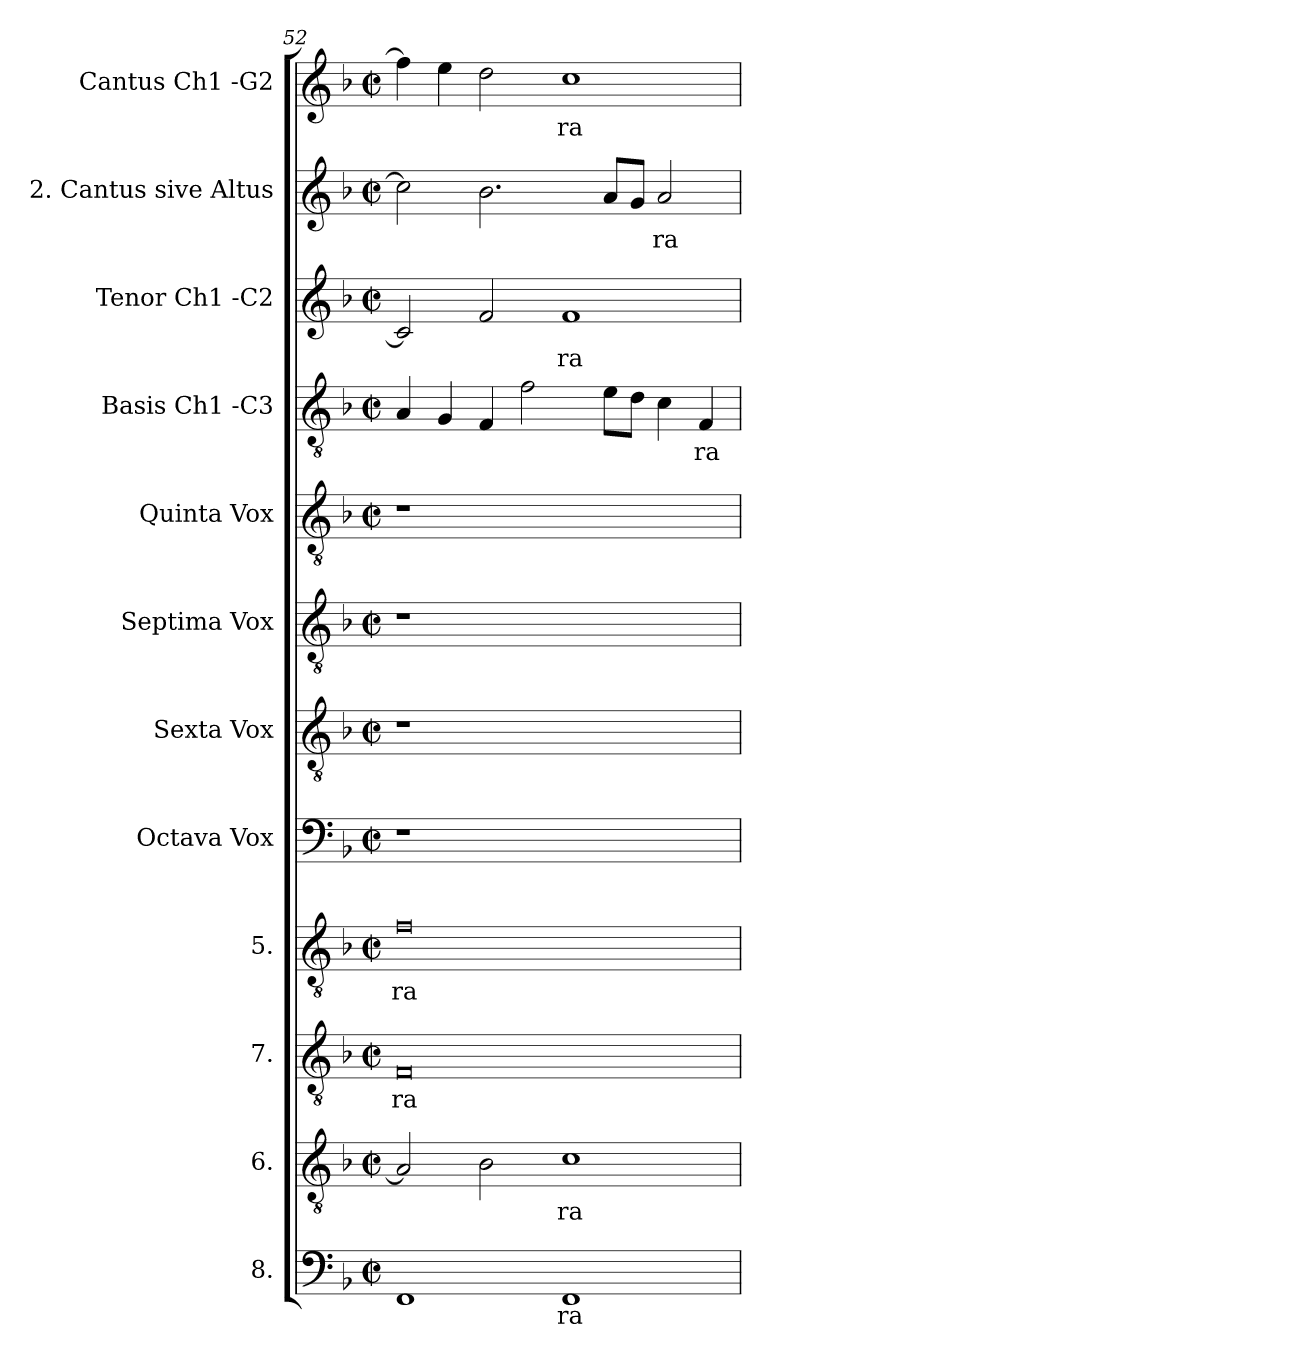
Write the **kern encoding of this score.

**kern	**text	**kern	**text	**kern	**text	**kern	**text	**kern	**kern	**kern	**kern	**kern	**text	**kern	**text	**kern	**text	**kern	**text
*part12	*part12	*part11	*part11	*part10	*part10	*part9	*part9	*part8	*part7	*part6	*part5	*part4	*part4	*part3	*part3	*part2	*part2	*part1	*part1
*staff12	*staff12	*staff11	*staff11	*staff10	*staff10	*staff9	*staff9	*staff8	*staff7	*staff6	*staff5	*staff4	*staff4	*staff3	*staff3	*staff2	*staff2	*staff1	*staff1
*I"8.	*	*I"6.	*	*I"7.	*	*I"5.	*	*I"Octava  Vox	*I"Sexta  Vox	*I"Septima  Vox	*I"Quinta  Vox	*I"Basis  Ch1 -C3	*	*I"Tenor  Ch1 -C2	*	*I"2. Cantus sive  Altus	*	*I"Cantus  Ch1 -G2	*
*	*	*	*	*	*	*	*	*	*	*	*	*I'B	*	*I'T	*	*I'A	*	*I'C	*
!!LO:PB:g=z
*clefF4	*	*clefGv2	*	*clefGv2	*	*clefGv2	*	*clefF4	*clefGv2	*clefGv2	*clefGv2	*clefGv2	*	*clefG2	*	*clefG2	*	*clefG2	*
*k[b-]	*	*k[b-]	*	*k[b-]	*	*k[b-]	*	*k[b-]	*k[b-]	*k[b-]	*k[b-]	*k[b-]	*	*k[b-]	*	*k[b-]	*	*k[b-]	*
*F:	*	*F:	*	*F:	*	*F:	*	*F:	*F:	*F:	*F:	*F:	*	*F:	*	*F:	*	*F:	*
*M2/2	*	*M2/2	*	*M2/2	*	*M2/2	*	*M2/2	*M2/2	*M2/2	*M2/2	*M2/2	*	*M2/2	*	*M2/2	*	*M2/2	*
*met(c|)	*	*met(c|)	*	*met(c|)	*	*met(c|)	*	*met(c|)	*met(c|)	*met(c|)	*met(c|)	*met(c|)	*	*met(c|)	*	*met(c|)	*	*met(c|)	*
=52	=52	=52	=52	=52	=52	=52	=52	=52	=52	=52	=52	=52	=52	=52	=52	=52	=52	=52	=52
!	!LO:LY:b:cj	!	!LO:LY:b:cj	!	!LO:LY:b:cj	!	!LO:LY:b:cj	!	!	!	!	!	!LO:LY:b:cj	!	!LO:LY:b:cj	!	!LO:LY:b:cj	!	!LO:LY:b:cj
1FF	--	2A/]	--	0F	-ra	0f	-ra	1r	1r	1r	1r	4A/	--	2c/]	--	2cc\]	--	4ff\]	--
!	!	!	!	!	!	!	!	!	!	!	!	!	!LO:LY:b:cj	!	!	!	!	!	!LO:LY:b:cj
.	.	.	.	.	.	.	.	.	.	.	.	4G/	--	.	.	.	.	4ee\	--
!	!	!	!LO:LY:b:cj	!	!	!	!	!	!	!	!	!	!LO:LY:b:cj	!	!LO:LY:b:cj	!	!LO:LY:b:cj	!	!LO:LY:b:cj
.	.	2B-\	--	.	.	.	.	.	.	.	.	4F/	--	2f/	--	2.b-\	--	2dd\	--
!	!	!	!	!	!	!	!	!	!	!	!	!	!LO:LY:b:cj	!	!	!	!	!	!
.	.	.	.	.	.	.	.	.	.	.	.	2f\	--	.	.	.	.	.	.
!	!LO:LY:b:cj	!	!LO:LY:b:cj	!	!	!	!	!	!	!	!	!	!	!	!LO:LY:b:cj	!	!	!	!LO:LY:b:cj
1FF	-ra	1c	-ra	.	.	.	.	1ryy	1ryy	1ryy	1ryy	.	.	1f	-ra	.	.	1cc	-ra
!	!	!	!	!	!	!	!	!	!	!	!	!	!LO:LY:b:cj	!	!	!	!LO:LY:b:cj	!	!
.	.	.	.	.	.	.	.	.	.	.	.	8e\L	--	.	.	8a/L	--	.	.
!	!	!	!	!	!	!	!	!	!	!	!	!	!LO:LY:b:cj	!	!	!	!LO:LY:b:cj	!	!
.	.	.	.	.	.	.	.	.	.	.	.	8d\J	--	.	.	8g/J	--	.	.
!	!	!	!	!	!	!	!	!	!	!	!	!	!LO:LY:b:cj	!	!	!	!LO:LY:b:cj	!	!
.	.	.	.	.	.	.	.	.	.	.	.	4c\	--	.	.	2a/	-ra	.	.
!	!	!	!	!	!	!	!	!	!	!	!	!	!LO:LY:b:cj	!	!	!	!	!	!
.	.	.	.	.	.	.	.	.	.	.	.	4F/	-ra	.	.	.	.	.	.
=	=	=	=	=	=	=	=	=	=	=	=	=	=	=	=	=	=	=	=
*-	*-	*-	*-	*-	*-	*-	*-	*-	*-	*-	*-	*-	*-	*-	*-	*-	*-	*-	*-
